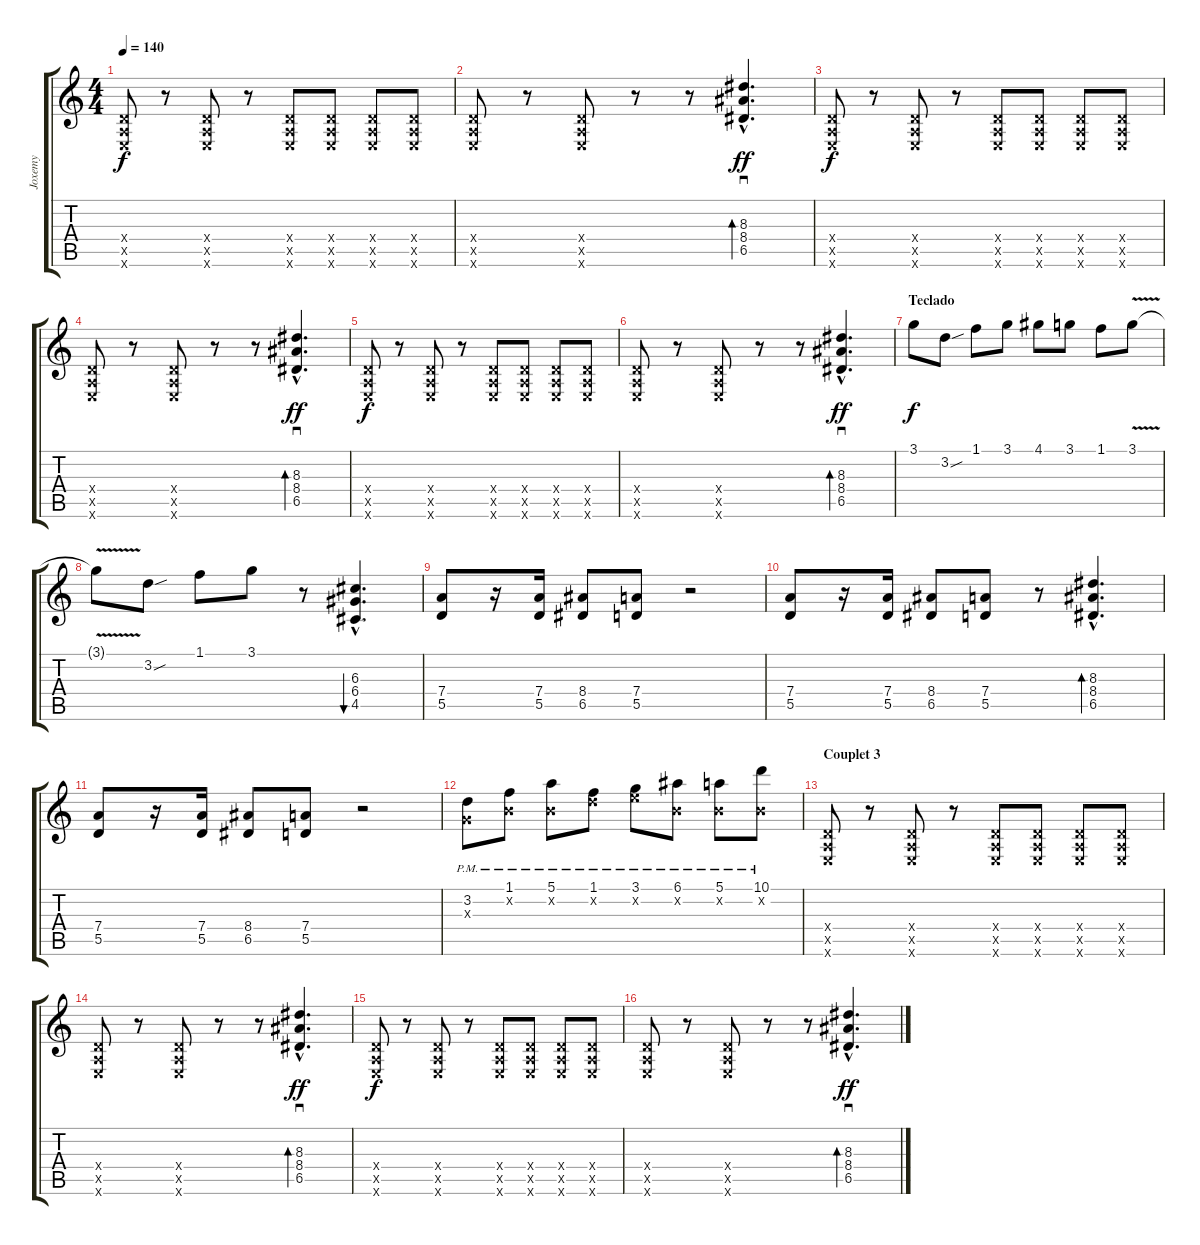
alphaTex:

\track ("Joxemy" "Joxemy") {instrument overdrivenguitar}
\staff {score tabs}
\tuning (E4 B3 G3 D3 A2 E2) {hide}
\ts (4 4)
\tempo 140
\clef g2
\ks c
(0.4{x} 0.5{x} 0.6{x}).8{dy f} r.8 (0.4{x} 0.5{x} 0.6{x}).8 r.8 (0.4{x} 0.5{x} 0.6{x}).8 (0.4{x} 0.5{x} 0.6{x}).8 (0.4{x} 0.5{x} 0.6{x}).8 (0.4{x} 0.5{x} 0.6{x}).8 |
(0.4{x} 0.5{x} 0.6{x}).8 r.8 (0.4{x} 0.5{x} 0.6{x}).8 r.8 r.8 (8.3{hac} 8.4{hac} 6.5{hac}).4{d sd bd 60 dy ff} |
(0.4{x} 0.5{x} 0.6{x}).8{dy f} r.8 (0.4{x} 0.5{x} 0.6{x}).8 r.8 (0.4{x} 0.5{x} 0.6{x}).8 (0.4{x} 0.5{x} 0.6{x}).8 (0.4{x} 0.5{x} 0.6{x}).8 (0.4{x} 0.5{x} 0.6{x}).8 |
(0.4{x} 0.5{x} 0.6{x}).8 r.8 (0.4{x} 0.5{x} 0.6{x}).8 r.8 r.8 (8.3{hac} 8.4{hac} 6.5{hac}).4{d sd bd 60 dy ff} |
(0.4{x} 0.5{x} 0.6{x}).8{dy f} r.8 (0.4{x} 0.5{x} 0.6{x}).8 r.8 (0.4{x} 0.5{x} 0.6{x}).8 (0.4{x} 0.5{x} 0.6{x}).8 (0.4{x} 0.5{x} 0.6{x}).8 (0.4{x} 0.5{x} 0.6{x}).8 |
(0.4{x} 0.5{x} 0.6{x}).8 r.8 (0.4{x} 0.5{x} 0.6{x}).8 r.8 r.8 (8.3{hac} 8.4{hac} 6.5{hac}).4{d sd bd 60 dy ff} |
\section ("" "Teclado")
3.1.8{dy f} 3.2{sou}.8 1.1.8 3.1.8 4.1.8 3.1.8 1.1.8 3.1{v}.8 |
3.1{t}.8 3.2{sou}.8 1.1.8 3.1.8 r.8 (6.3{hac} 6.4{hac} 4.5{hac}).4{d bu 60} |
(7.4 5.5).8 r.16 (7.4 5.5).16 (8.4 6.5).8 (7.4 5.5).8 r.2 |
(7.4 5.5).8 r.16 (7.4 5.5).16 (8.4 6.5).8 (7.4 5.5).8 r.8 (8.3{hac} 8.4{hac} 6.5{hac}).4{d bd 60} |
(7.4 5.5).8 r.16 (7.4 5.5).16 (8.4 6.5).8 (7.4 5.5).8 r.2 |
(3.2{pm} 0.3{x}).8 (1.1{pm} 0.2{x}).8 (5.1{pm} 0.2{x}).8 (1.1{pm} 3.2{x}).8 (3.1{pm} 5.2{x}).8 (6.1{pm} 0.2{x}).8 (5.1{pm} 0.2{x}).8 (10.1{pm} 0.2{x}).8 |
\section ("" "Couplet 3")
(0.4{x} 0.5{x} 0.6{x}).8{volume 16} r.8 (0.4{x} 0.5{x} 0.6{x}).8 r.8 (0.4{x} 0.5{x} 0.6{x}).8 (0.4{x} 0.5{x} 0.6{x}).8 (0.4{x} 0.5{x} 0.6{x}).8 (0.4{x} 0.5{x} 0.6{x}).8 |
(0.4{x} 0.5{x} 0.6{x}).8 r.8 (0.4{x} 0.5{x} 0.6{x}).8 r.8 r.8 (8.3{hac} 8.4{hac} 6.5{hac}).4{d sd bd 60 dy ff} |
(0.4{x} 0.5{x} 0.6{x}).8{dy f} r.8 (0.4{x} 0.5{x} 0.6{x}).8 r.8 (0.4{x} 0.5{x} 0.6{x}).8 (0.4{x} 0.5{x} 0.6{x}).8 (0.4{x} 0.5{x} 0.6{x}).8 (0.4{x} 0.5{x} 0.6{x}).8 |
(0.4{x} 0.5{x} 0.6{x}).8 r.8 (0.4{x} 0.5{x} 0.6{x}).8 r.8 r.8 (8.3{hac} 8.4{hac} 6.5{hac}).4{d sd bd 60 dy ff}
